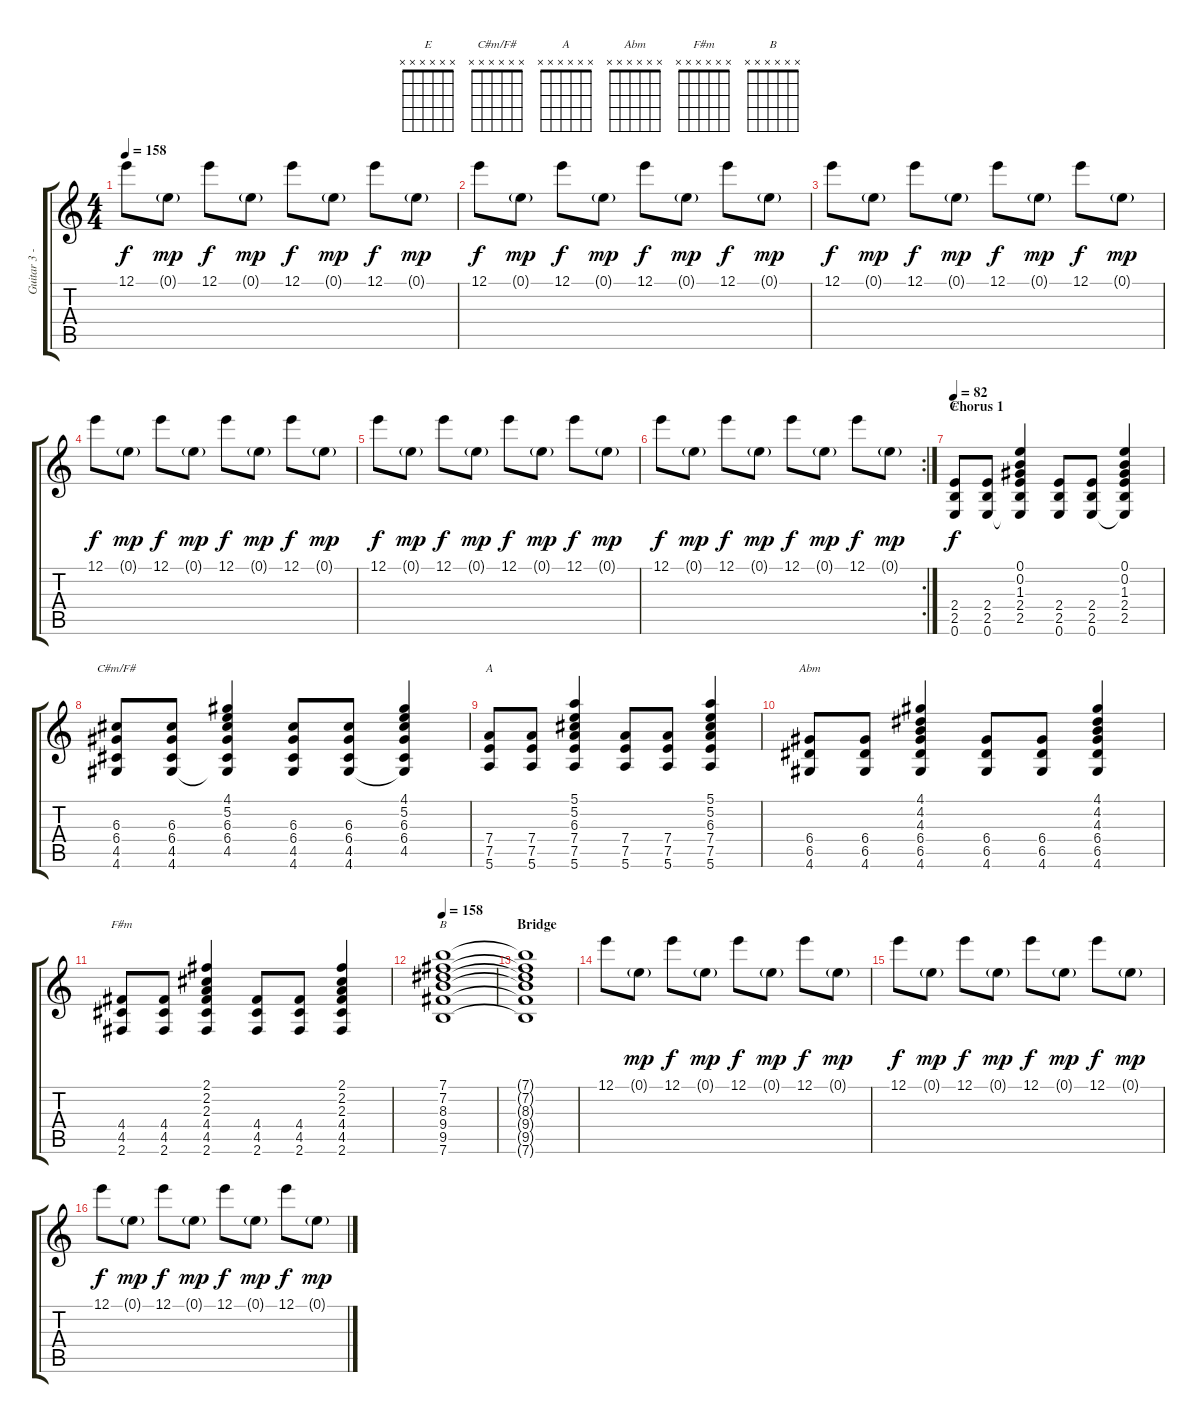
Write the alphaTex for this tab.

\track ("Guitar 3 - bourdon, some overdubs" "Guitar 3 -") {instrument electricguitarclean}
\staff {score tabs}
\tuning (E4 B3 G3 D3 A2 E2) {hide}
\chord ("E" x x x x x x) {firstfret 0}
\chord ("C#m/F#" x x x x x x) {firstfret 0}
\chord ("A" x x x x x x) {firstfret 0}
\chord ("Abm" x x x x x x) {firstfret 0}
\chord ("F#m" x x x x x x) {firstfret 0}
\chord ("B" x x x x x x) {firstfret 0}
\ts (4 4)
\tempo 158
\clef g2
\ks c
12.1.8{dy f} 0.1{g}.8{dy mp} 12.1.8{dy f} 0.1{g}.8{dy mp} 12.1.8{dy f} 0.1{g}.8{dy mp} 12.1.8{dy f} 0.1{g}.8{dy mp} |
12.1.8{dy f} 0.1{g}.8{dy mp} 12.1.8{dy f} 0.1{g}.8{dy mp} 12.1.8{dy f} 0.1{g}.8{dy mp} 12.1.8{dy f} 0.1{g}.8{dy mp} |
12.1.8{dy f} 0.1{g}.8{dy mp} 12.1.8{dy f} 0.1{g}.8{dy mp} 12.1.8{dy f} 0.1{g}.8{dy mp} 12.1.8{dy f} 0.1{g}.8{dy mp} |
12.1.8{dy f} 0.1{g}.8{dy mp} 12.1.8{dy f} 0.1{g}.8{dy mp} 12.1.8{dy f} 0.1{g}.8{dy mp} 12.1.8{dy f} 0.1{g}.8{dy mp} |
12.1.8{dy f} 0.1{g}.8{dy mp} 12.1.8{dy f} 0.1{g}.8{dy mp} 12.1.8{dy f} 0.1{g}.8{dy mp} 12.1.8{dy f} 0.1{g}.8{dy mp} |
\rc 2
12.1.8{dy f} 0.1{g}.8{dy mp} 12.1.8{dy f} 0.1{g}.8{dy mp} 12.1.8{dy f} 0.1{g}.8{dy mp} 12.1.8{dy f} 0.1{g}.8{dy mp} |
\section ("" "Chorus 1")
\tempo 82
(2.4 2.5 0.6).8{ch "E" dy f balance 12 instrument distortionguitar} (2.4 2.5 0.6).8 (0.1 0.2 1.3 2.4 2.5 0.6{t}).4 (2.4 2.5 0.6).8 (2.4 2.5 0.6).8 (0.1 0.2 1.3 2.4 2.5 0.6{t}).4 |
(6.3 6.4 4.5 4.6).8{ch "C#m/F#"} (6.3 6.4 4.5 4.6).8 (4.1 5.2 6.3 6.4 4.5 4.6{t}).4 (6.3 6.4 4.5 4.6).8 (6.3 6.4 4.5 4.6).8 (4.1 5.2 6.3 6.4 4.5 4.6{t}).4 |
(7.4 7.5 5.6).8{ch "A"} (7.4 7.5 5.6).8 (5.1 5.2 6.3 7.4 7.5 5.6).4 (7.4 7.5 5.6).8 (7.4 7.5 5.6).8 (5.1 5.2 6.3 7.4 7.5 5.6).4 |
(6.4 6.5 4.6).8{ch "Abm"} (6.4 6.5 4.6).8 (4.1 4.2 4.3 6.4 6.5 4.6).4 (6.4 6.5 4.6).8 (6.4 6.5 4.6).8 (4.1 4.2 4.3 6.4 6.5 4.6).4 |
(4.4 4.5 2.6).8{ch "F#m"} (4.4 4.5 2.6).8 (2.1 2.2 2.3 4.4 4.5 2.6).4 (4.4 4.5 2.6).8 (4.4 4.5 2.6).8 (2.1 2.2 2.3 4.4 4.5 2.6).4 |
\tempo 158
(7.1 7.2 8.3 9.4 9.5 7.6).1{ch "B"} |
\section ("" "Bridge")
(7.1{t} 7.2{t} 8.3{t} 9.4{t} 9.5{t} 7.6{t}).1 |
12.1.8{balance 12 instrument electricguitarclean} 0.1{g}.8{dy mp} 12.1.8{dy f} 0.1{g}.8{dy mp} 12.1.8{dy f} 0.1{g}.8{dy mp} 12.1.8{dy f} 0.1{g}.8{dy mp} |
12.1.8{dy f} 0.1{g}.8{dy mp} 12.1.8{dy f} 0.1{g}.8{dy mp} 12.1.8{dy f} 0.1{g}.8{dy mp} 12.1.8{dy f} 0.1{g}.8{dy mp} |
12.1.8{dy f} 0.1{g}.8{dy mp} 12.1.8{dy f} 0.1{g}.8{dy mp} 12.1.8{dy f} 0.1{g}.8{dy mp} 12.1.8{dy f} 0.1{g}.8{dy mp}
